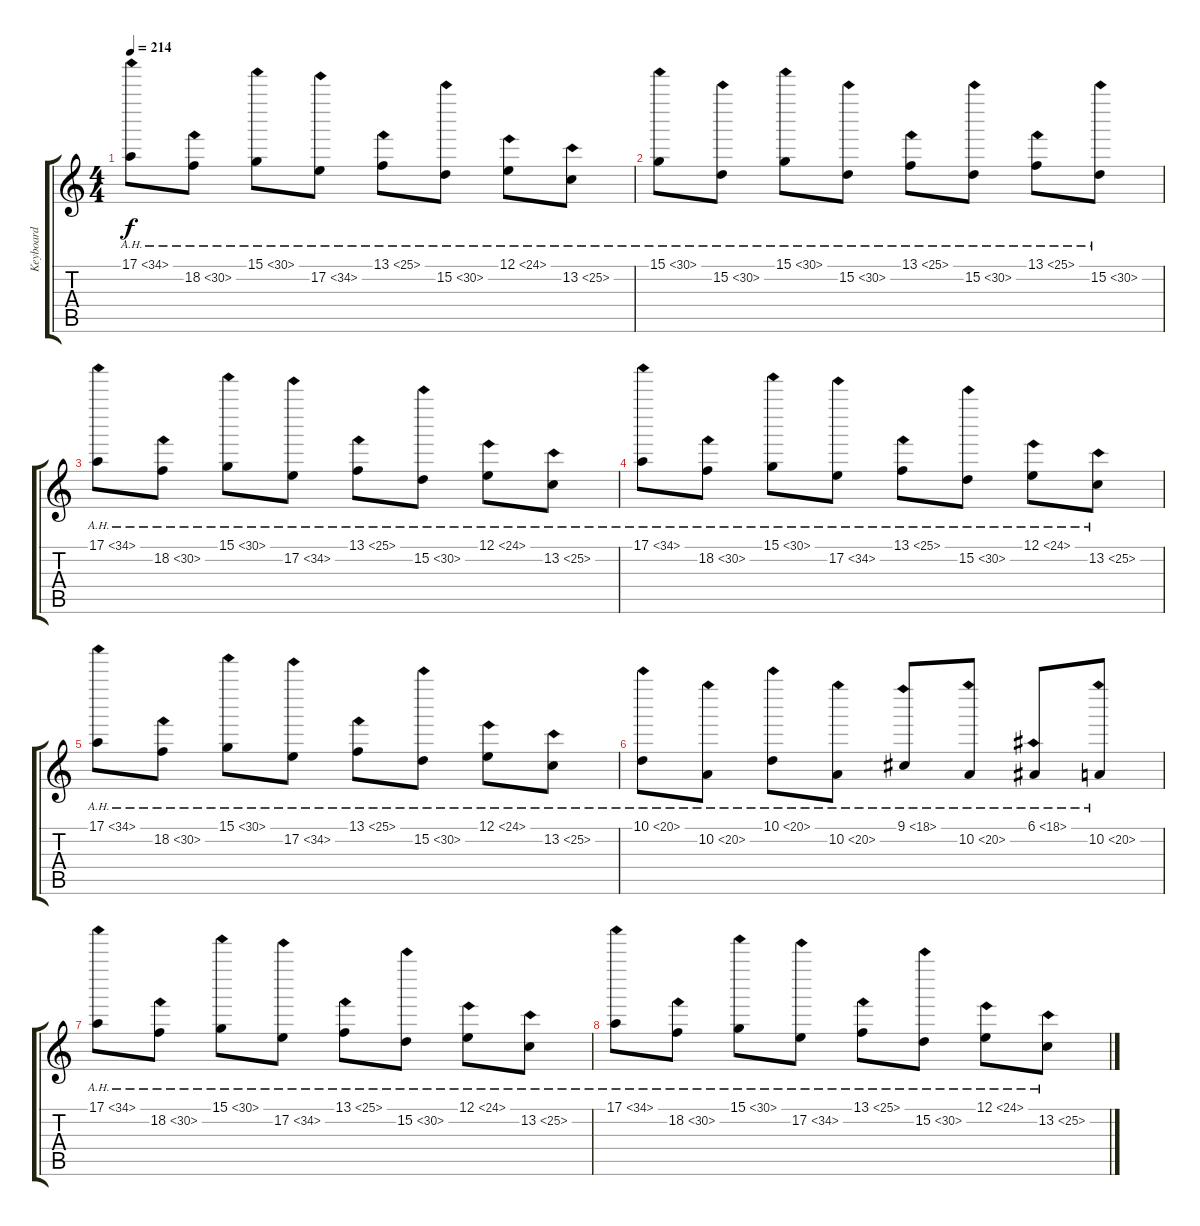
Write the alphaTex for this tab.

\track ("Keyboard" "Keyboard") {instrument orchestralharp}
\staff {score tabs}
\tuning (E4 B3 G3 D3 A2 E2) {hide}
\ts (4 4)
\tempo 214
\clef g2
\ks c
17.1{ah 17}.8{dy f} 18.2{ah 12}.8 15.1{ah 15}.8 17.2{ah 17}.8 13.1{ah 12}.8 15.2{ah 15}.8 12.1{ah 12}.8 13.2{ah 12}.8 |
15.1{ah 15}.8 15.2{ah 15}.8 15.1{ah 15}.8 15.2{ah 15}.8 13.1{ah 12}.8 15.2{ah 15}.8 13.1{ah 12}.8 15.2{ah 15}.8 |
17.1{ah 17}.8 18.2{ah 12}.8 15.1{ah 15}.8 17.2{ah 17}.8 13.1{ah 12}.8 15.2{ah 15}.8 12.1{ah 12}.8 13.2{ah 12}.8 |
17.1{ah 17}.8 18.2{ah 12}.8 15.1{ah 15}.8 17.2{ah 17}.8 13.1{ah 12}.8 15.2{ah 15}.8 12.1{ah 12}.8 13.2{ah 12}.8 |
17.1{ah 17}.8 18.2{ah 12}.8 15.1{ah 15}.8 17.2{ah 17}.8 13.1{ah 12}.8 15.2{ah 15}.8 12.1{ah 12}.8 13.2{ah 12}.8 |
10.1{ah 10}.8 10.2{ah 10}.8 10.1{ah 10}.8 10.2{ah 10}.8 9.1{ah 9}.8 10.2{ah 10}.8 6.1{ah 12}.8 10.2{ah 10}.8 |
17.1{ah 17}.8{instrument synthstrings1} 18.2{ah 12}.8 15.1{ah 15}.8 17.2{ah 17}.8 13.1{ah 12}.8 15.2{ah 15}.8 12.1{ah 12}.8 13.2{ah 12}.8 |
17.1{ah 17}.8 18.2{ah 12}.8 15.1{ah 15}.8 17.2{ah 17}.8 13.1{ah 12}.8 15.2{ah 15}.8 12.1{ah 12}.8 13.2{ah 12}.8
